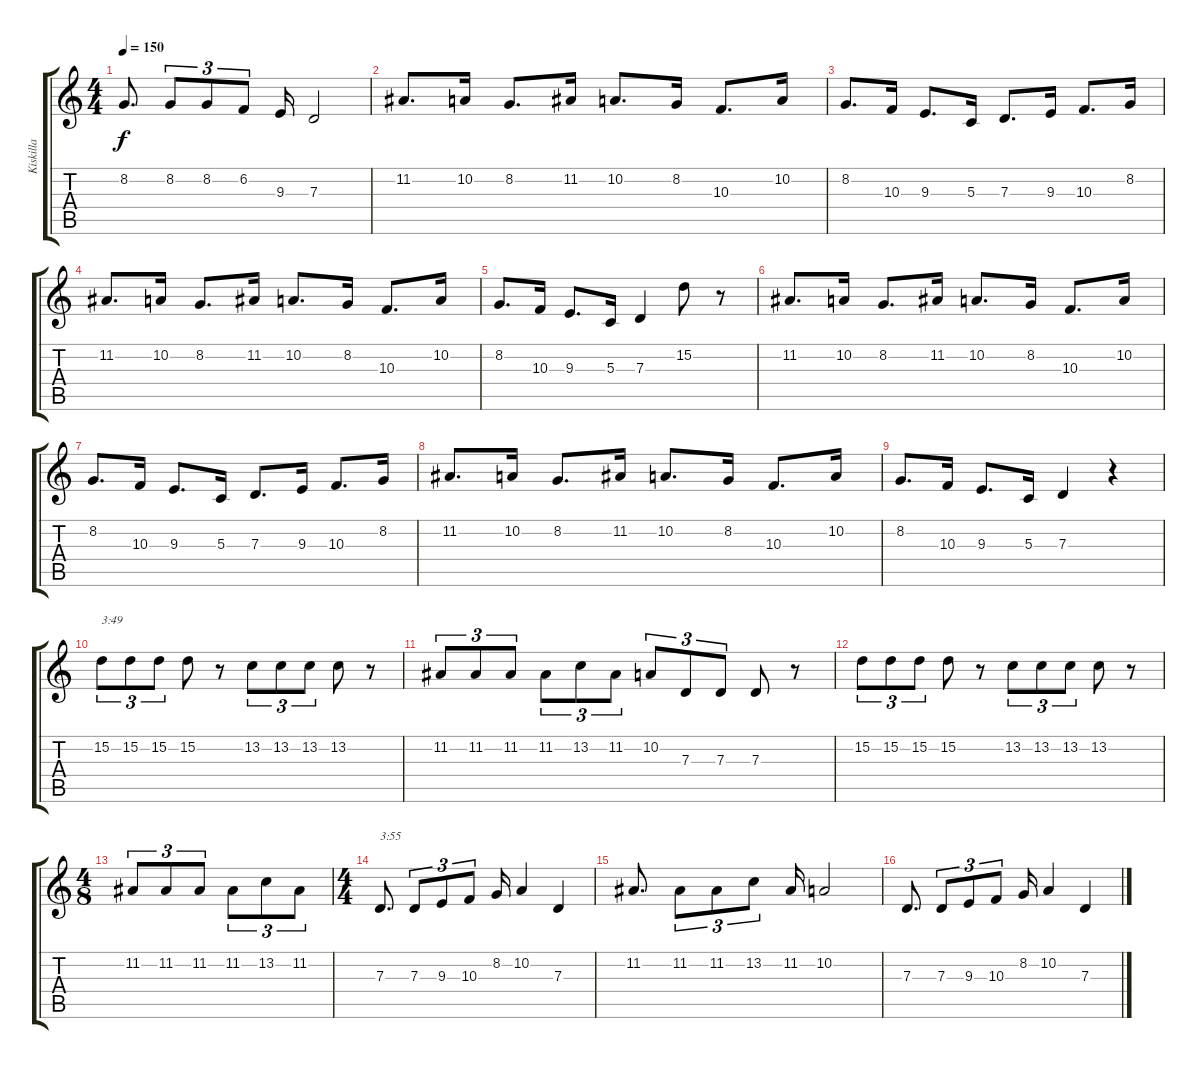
\track ("Kiskilla" "Kiskilla") {instrument harpsichord}
\staff {score tabs}
\tuning (E4 B3 G3 D3 A2 E2) {hide}
\ts (4 4)
\tempo 150
\clef g2
\ks c
8.2.8{d dy f} 8.2.8{tu (3 2)} 8.2.8{tu (3 2)} 6.2.8{tu (3 2)} 9.3.16 7.3.2 |
11.2.8{d} 10.2.16 8.2.8{d} 11.2.16 10.2.8{d} 8.2.16 10.3.8{d} 10.2.16 |
8.2.8{d} 10.3.16 9.3.8{d} 5.3.16 7.3.8{d} 9.3.16 10.3.8{d} 8.2.16 |
11.2.8{d} 10.2.16 8.2.8{d} 11.2.16 10.2.8{d} 8.2.16 10.3.8{d} 10.2.16 |
8.2.8{d} 10.3.16 9.3.8{d} 5.3.16 7.3.4 15.2.8 r.8 |
11.2.8{d} 10.2.16 8.2.8{d} 11.2.16 10.2.8{d} 8.2.16 10.3.8{d} 10.2.16 |
8.2.8{d} 10.3.16 9.3.8{d} 5.3.16 7.3.8{d} 9.3.16 10.3.8{d} 8.2.16 |
11.2.8{d} 10.2.16 8.2.8{d} 11.2.16 10.2.8{d} 8.2.16 10.3.8{d} 10.2.16 |
8.2.8{d} 10.3.16 9.3.8{d} 5.3.16 7.3.4 r.4 |
15.2.8{tu (3 2) txt "3:49"} 15.2.8{tu (3 2)} 15.2.8{tu (3 2)} 15.2.8 r.8 13.2.8{tu (3 2)} 13.2.8{tu (3 2)} 13.2.8{tu (3 2)} 13.2.8 r.8 |
11.2.8{tu (3 2)} 11.2.8{tu (3 2)} 11.2.8{tu (3 2)} 11.2.8{tu (3 2)} 13.2.8{tu (3 2)} 11.2.8{tu (3 2)} 10.2.8{tu (3 2)} 7.3.8{tu (3 2)} 7.3.8{tu (3 2)} 7.3.8 r.8 |
15.2.8{tu (3 2)} 15.2.8{tu (3 2)} 15.2.8{tu (3 2)} 15.2.8 r.8 13.2.8{tu (3 2)} 13.2.8{tu (3 2)} 13.2.8{tu (3 2)} 13.2.8 r.8 |
\ts (4 8)
11.2.8{tu (3 2)} 11.2.8{tu (3 2)} 11.2.8{tu (3 2)} 11.2.8{tu (3 2)} 13.2.8{tu (3 2)} 11.2.8{tu (3 2)} |
\ts (4 4)
7.3.8{d txt "3:55"} 7.3.8{tu (3 2)} 9.3.8{tu (3 2)} 10.3.8{tu (3 2)} 8.2.16 10.2.4 7.3.4 |
11.2.8{d} 11.2.8{tu (3 2)} 11.2.8{tu (3 2)} 13.2.8{tu (3 2)} 11.2.16 10.2.2 |
7.3.8{d} 7.3.8{tu (3 2)} 9.3.8{tu (3 2)} 10.3.8{tu (3 2)} 8.2.16 10.2.4 7.3.4
